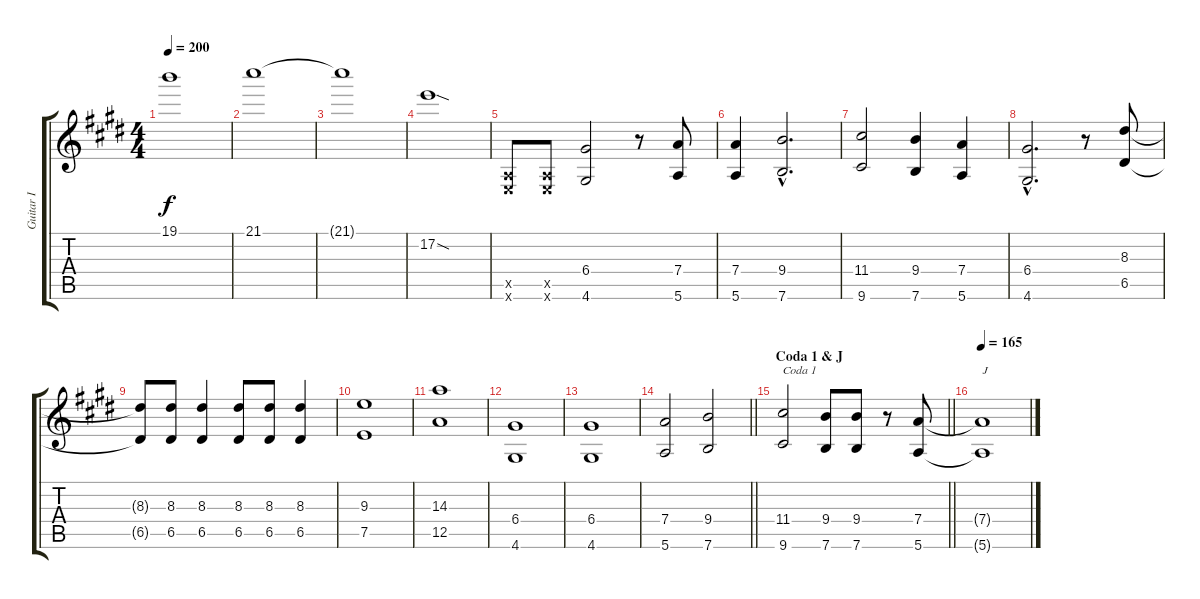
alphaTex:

\track ("Guitar I" "Guitar I") {instrument overdrivenguitar}
\staff {score tabs}
\tuning (E4 B3 G3 D3 A2 E2) {hide}
\ts (4 4)
\tempo 200
\clef g2
\ks e
19.1.1{dy f} |
21.1.1 |
21.1{t}.1 |
17.2{sod}.1 |
(0.5{x} 0.6{x}).8 (0.5{x} 0.6{x}).8 (6.4 4.6).2 r.8 (7.4 5.6).8 |
(7.4 5.6).4 (9.4{hac} 7.6{hac}).2{d} |
(11.4 9.6).2 (9.4 7.6).4 (7.4 5.6).4 |
(6.4{hac} 4.6{hac}).2{d} r.8 (8.3 6.5).8 |
(8.3{t} 6.5{t}).8 (8.3 6.5).8 (8.3 6.5).4 (8.3 6.5).8 (8.3 6.5).8 (8.3 6.5).4 |
(9.3 7.5).1 |
(14.3 12.5).1 |
(6.4 4.6).1 |
(6.4 4.6).1 |
\barLineRight lightlight
(7.4 5.6).2 (9.4 7.6).2 |
\section ("" "Coda 1 & J")
\barLineRight lightlight
(11.4 9.6).2{txt "Coda 1"} (9.4 7.6).8 (9.4 7.6).8 r.8 (7.4 5.6).8 |
\tempo 165
(7.4{t} 5.6{t}).1{txt "J"}
